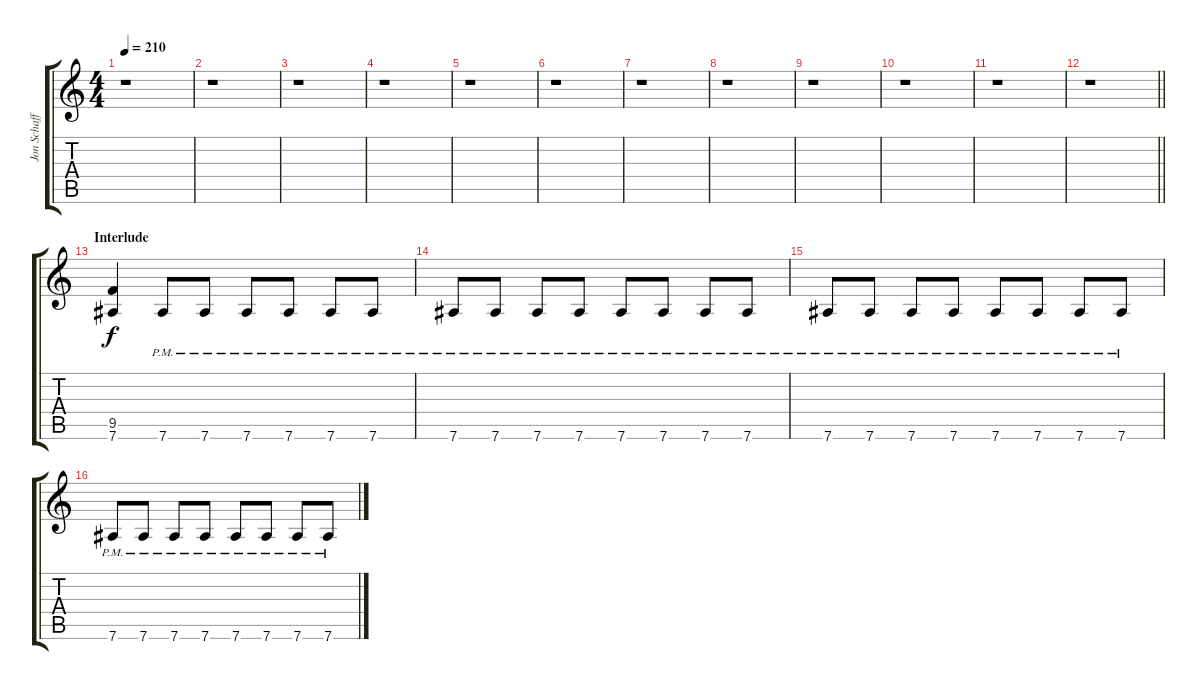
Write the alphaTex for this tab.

\track ("Jon Schaffer" "Jon Schaff") {instrument distortionguitar}
\staff {score tabs}
\tuning (Eb4 Bb3 Gb3 Db3 Ab2 Eb2) {hide}
\ts (4 4)
\tempo 210
\clef g2
\ks c
r.1{dy f} |
r.1 |
r.1 |
r.1 |
r.1 |
r.1 |
r.1 |
r.1 |
r.1 |
r.1 |
r.1 |
\barLineRight lightlight
r.1 |
\section ("" "Interlude")
(9.5 7.6).4 7.6{pm}.8 7.6{pm}.8 7.6{pm}.8 7.6{pm}.8 7.6{pm}.8 7.6{pm}.8 |
7.6{pm}.8 7.6{pm}.8 7.6{pm}.8 7.6{pm}.8 7.6{pm}.8 7.6{pm}.8 7.6{pm}.8 7.6{pm}.8 |
7.6{pm}.8 7.6{pm}.8 7.6{pm}.8 7.6{pm}.8 7.6{pm}.8 7.6{pm}.8 7.6{pm}.8 7.6{pm}.8 |
7.6{pm}.8 7.6{pm}.8 7.6{pm}.8 7.6{pm}.8 7.6{pm}.8 7.6{pm}.8 7.6{pm}.8 7.6{pm}.8
